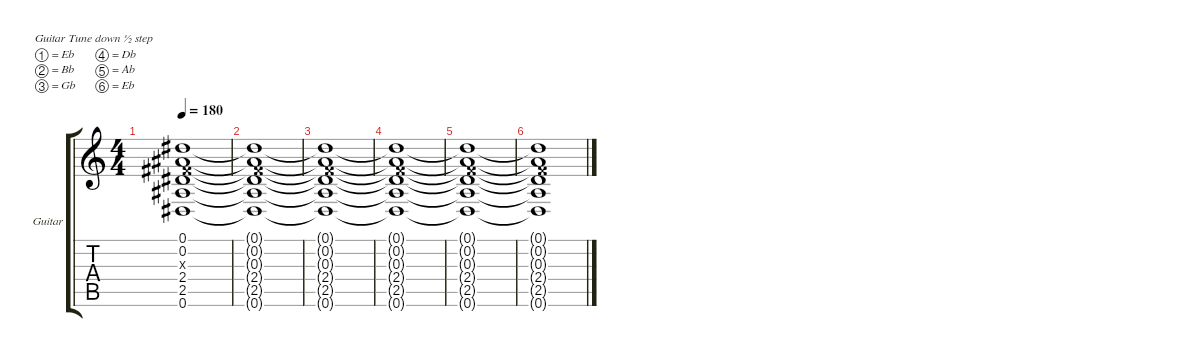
\hideDynamics
\bracketExtendMode groupsimilarinstruments
\firstSystemTrackNameOrientation horizontal
\otherSystemsTrackNameOrientation horizontal
\track ("Davish G. Àlvarez - Guitar" "Guitar") {instrument overdrivenguitar}
\staff {score tabs}
\tuning (Eb4 Bb3 Gb3 Db3 Ab2 Eb2)
\ts (4 4)
\tempo 180
\clef g2
\ks c
(2.5 0.6 2.4 0.2 0.1 0.3{x}).1{dy f} |
(2.5{t} 0.6{t} 2.4{t} 0.3{x t} 0.2{t} 0.1{t}).1 |
(0.6{t} 2.5{t} 2.4{t} 0.3{x t} 0.2{t} 0.1{t}).1{dy mf} |
(0.6{t} 2.5{t} 2.4{t} 0.3{x t} 0.2{t} 0.1{t}).1 |
(0.6{t} 2.5{t} 2.4{t} 0.3{x t} 0.2{t} 0.1{t}).1 |
(0.6{t} 2.5{t} 2.4{t} 0.3{x t} 0.2{t} 0.1{t}).1
